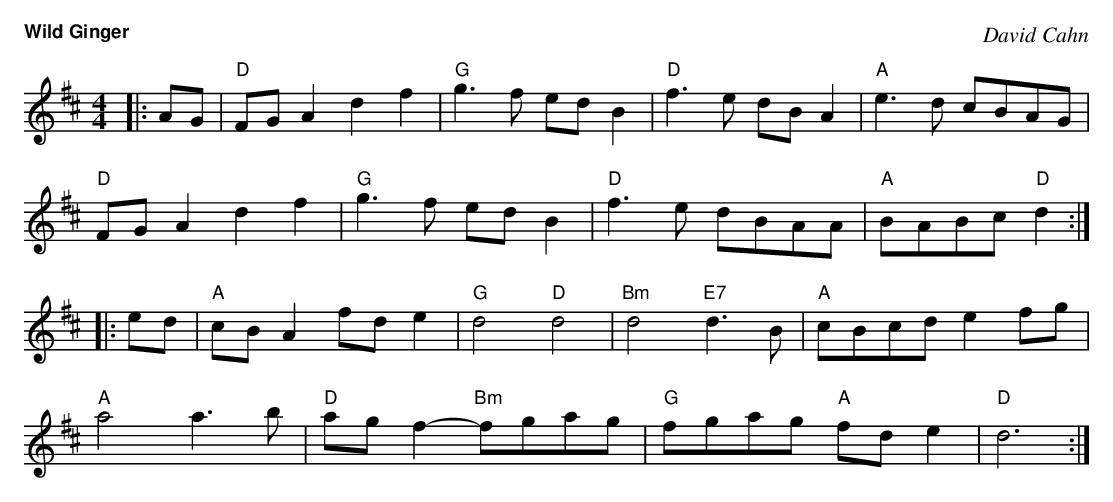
X:1
T:Wild Ginger
C:David Cahn
M:4/4
L:1/8
K:D
|: AG | "D"FGA2 d2f2 | "G"g3f edB2 | "D"f3e dBA2 | "A"e3d cBAG |
"D"FGA2 d2f2 | "G"g3f edB2 | "D"f3e dBAA | "A"BABc "D"d2 :|
|: ed | "A"cBA2 fde2 | "G"d4 "D"d4 | "Bm"d4 "E7"d3B | "A"cBcd e2fg |
"A"a4 a3b | "D"agf2- "Bm"fgag | "G"fgag "A"fde2 | "D"d6 :|
